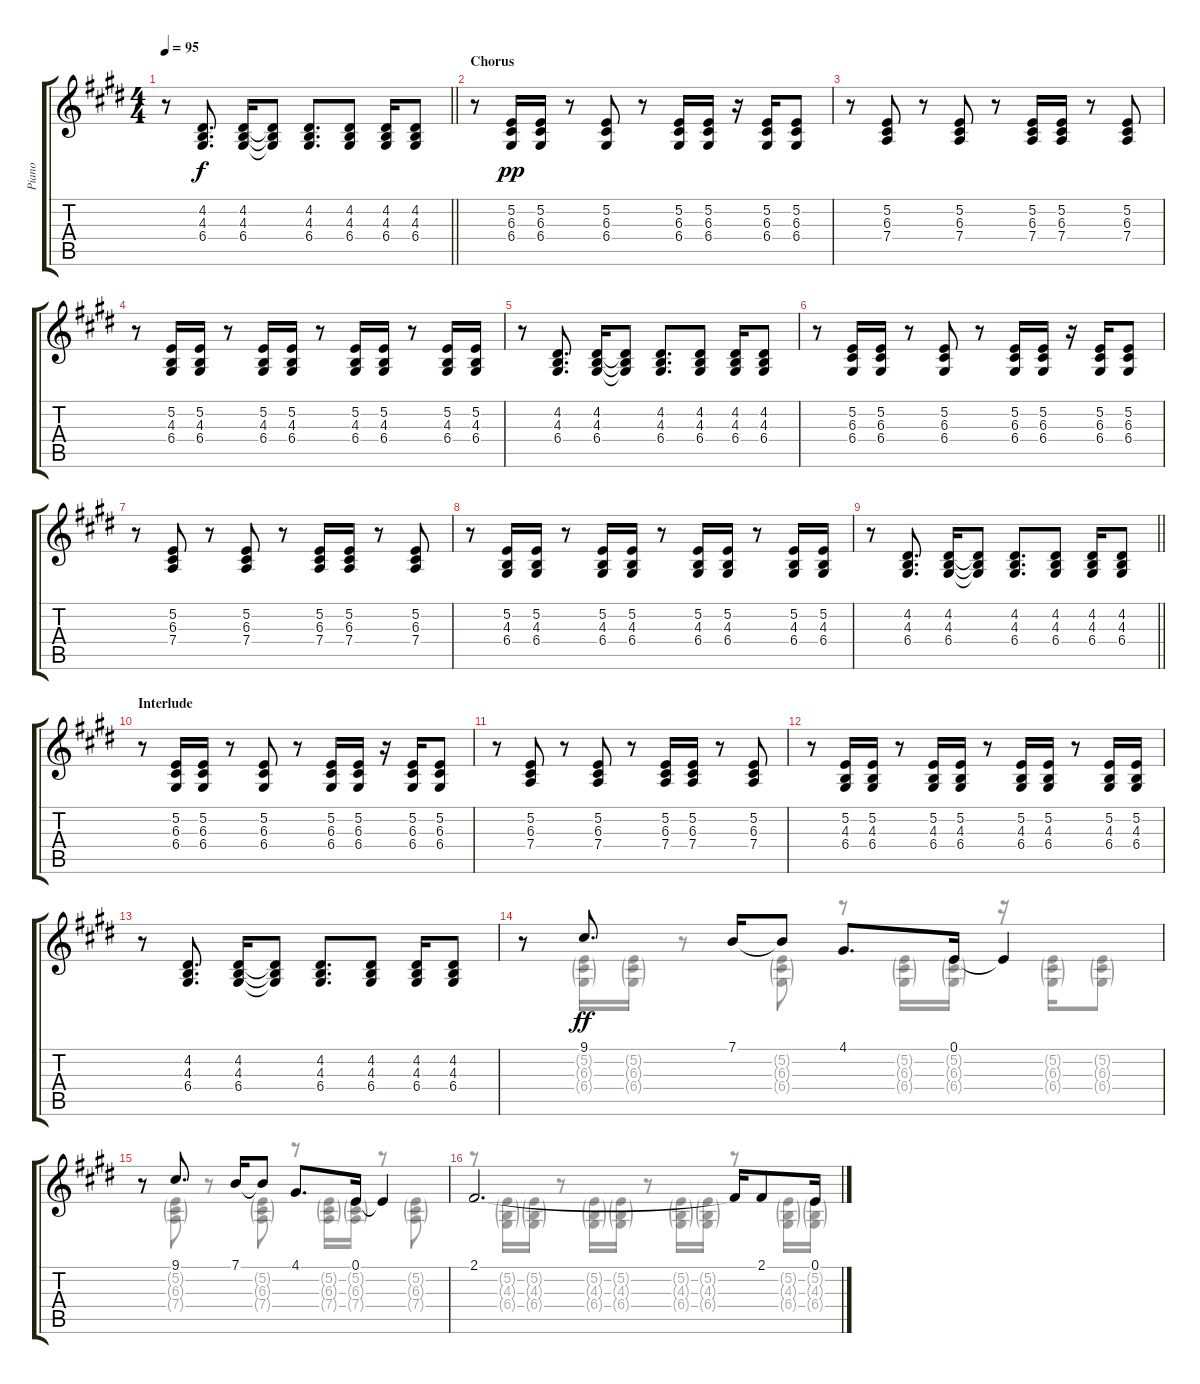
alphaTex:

\track ("Piano" "Piano") {instrument acousticgrandpiano}
\staff {score tabs}
\tuning (E4 B3 G3 D3 A2 E2) {hide}
\voice
\ts (4 4)
\tempo 95
\clef g2
\barLineRight lightlight
\ks e
r.8{dy f} (4.2 4.3 6.4).8{d} (4.2 4.3 6.4).16 (4.2{t} 4.3{t} 6.4{t}).8 (4.2 4.3 6.4).8{d} (4.2 4.3 6.4).8 (4.2 4.3 6.4).16 (4.2 4.3 6.4).8 |
\section ("" "Chorus")
r.8 (5.2 6.3 6.4).16{dy pp} (5.2 6.3 6.4).16 r.8 (5.2 6.3 6.4).8 r.8 (5.2 6.3 6.4).16 (5.2 6.3 6.4).16 r.16 (5.2 6.3 6.4).16 (5.2 6.3 6.4).8 |
r.8 (5.2 6.3 7.4).8 r.8 (5.2 6.3 7.4).8 r.8 (5.2 6.3 7.4).16 (5.2 6.3 7.4).16 r.8 (5.2 6.3 7.4).8 |
r.8 (5.2 4.3 6.4).16 (5.2 4.3 6.4).16 r.8 (5.2 4.3 6.4).16 (5.2 4.3 6.4).16 r.8 (5.2 4.3 6.4).16 (5.2 4.3 6.4).16 r.8 (5.2 4.3 6.4).16 (5.2 4.3 6.4).16 |
r.8 (4.2 4.3 6.4).8{d} (4.2 4.3 6.4).16 (4.2{t} 4.3{t} 6.4{t}).8 (4.2 4.3 6.4).8{d} (4.2 4.3 6.4).8 (4.2 4.3 6.4).16 (4.2 4.3 6.4).8 |
r.8 (5.2 6.3 6.4).16 (5.2 6.3 6.4).16 r.8 (5.2 6.3 6.4).8 r.8 (5.2 6.3 6.4).16 (5.2 6.3 6.4).16 r.16 (5.2 6.3 6.4).16 (5.2 6.3 6.4).8 |
r.8 (5.2 6.3 7.4).8 r.8 (5.2 6.3 7.4).8 r.8 (5.2 6.3 7.4).16 (5.2 6.3 7.4).16 r.8 (5.2 6.3 7.4).8 |
r.8 (5.2 4.3 6.4).16 (5.2 4.3 6.4).16 r.8 (5.2 4.3 6.4).16 (5.2 4.3 6.4).16 r.8 (5.2 4.3 6.4).16 (5.2 4.3 6.4).16 r.8 (5.2 4.3 6.4).16 (5.2 4.3 6.4).16 |
\barLineRight lightlight
r.8 (4.2 4.3 6.4).8{d} (4.2 4.3 6.4).16 (4.2{t} 4.3{t} 6.4{t}).8 (4.2 4.3 6.4).8{d} (4.2 4.3 6.4).8 (4.2 4.3 6.4).16 (4.2 4.3 6.4).8 |
\section ("" "Interlude")
r.8 (5.2 6.3 6.4).16 (5.2 6.3 6.4).16 r.8 (5.2 6.3 6.4).8 r.8 (5.2 6.3 6.4).16 (5.2 6.3 6.4).16 r.16 (5.2 6.3 6.4).16 (5.2 6.3 6.4).8 |
r.8 (5.2 6.3 7.4).8 r.8 (5.2 6.3 7.4).8 r.8 (5.2 6.3 7.4).16 (5.2 6.3 7.4).16 r.8 (5.2 6.3 7.4).8 |
r.8 (5.2 4.3 6.4).16 (5.2 4.3 6.4).16 r.8 (5.2 4.3 6.4).16 (5.2 4.3 6.4).16 r.8 (5.2 4.3 6.4).16 (5.2 4.3 6.4).16 r.8 (5.2 4.3 6.4).16 (5.2 4.3 6.4).16 |
r.8 (4.2 4.3 6.4).8{d} (4.2 4.3 6.4).16 (4.2{t} 4.3{t} 6.4{t}).8 (4.2 4.3 6.4).8{d} (4.2 4.3 6.4).8 (4.2 4.3 6.4).16 (4.2 4.3 6.4).8 |
r.8 9.1.8{d dy ff} 7.1.16 7.1{t}.8 4.1.8{d} 0.1.16 0.1{t}.4 |
r.8 9.1.8{d} 7.1.16 7.1{t}.8 4.1.8{d} 0.1.16 0.1{t}.4 |
2.1.2{d} 2.1{t}.16 2.1.8 0.1.16
\voice
\clef g2
\ottava regular
\simile none
\barLineRight lightlight
\ks e
|
|
|
|
|
|
|
|
\barLineRight lightlight
|
|
|
|
|
r.8 (5.2{g} 6.3{g} 6.4{g}).16 (5.2{g} 6.3{g} 6.4{g}).16 r.8 (5.2{g} 6.3{g} 6.4{g}).8 r.8 (5.2{g} 6.3{g} 6.4{g}).16 (5.2{g} 6.3{g} 6.4{g}).16 r.16 (5.2{g} 6.3{g} 6.4{g}).16 (5.2{g} 6.3{g} 6.4{g}).8 |
r.8 (5.2{g} 6.3{g} 7.4{g}).8 r.8 (5.2{g} 6.3{g} 7.4{g}).8 r.8 (5.2{g} 6.3{g} 7.4{g}).16 (5.2{g} 6.3{g} 7.4{g}).16 r.8 (5.2{g} 6.3{g} 7.4{g}).8 |
r.8 (5.2{g} 4.3{g} 6.4{g}).16 (5.2{g} 4.3{g} 6.4{g}).16 r.8 (5.2{g} 4.3{g} 6.4{g}).16 (5.2{g} 4.3{g} 6.4{g}).16 r.8 (5.2{g} 4.3{g} 6.4{g}).16 (5.2{g} 4.3{g} 6.4{g}).16 r.8 (5.2{g} 4.3{g} 6.4{g}).16 (5.2{g} 4.3{g} 6.4{g}).16
